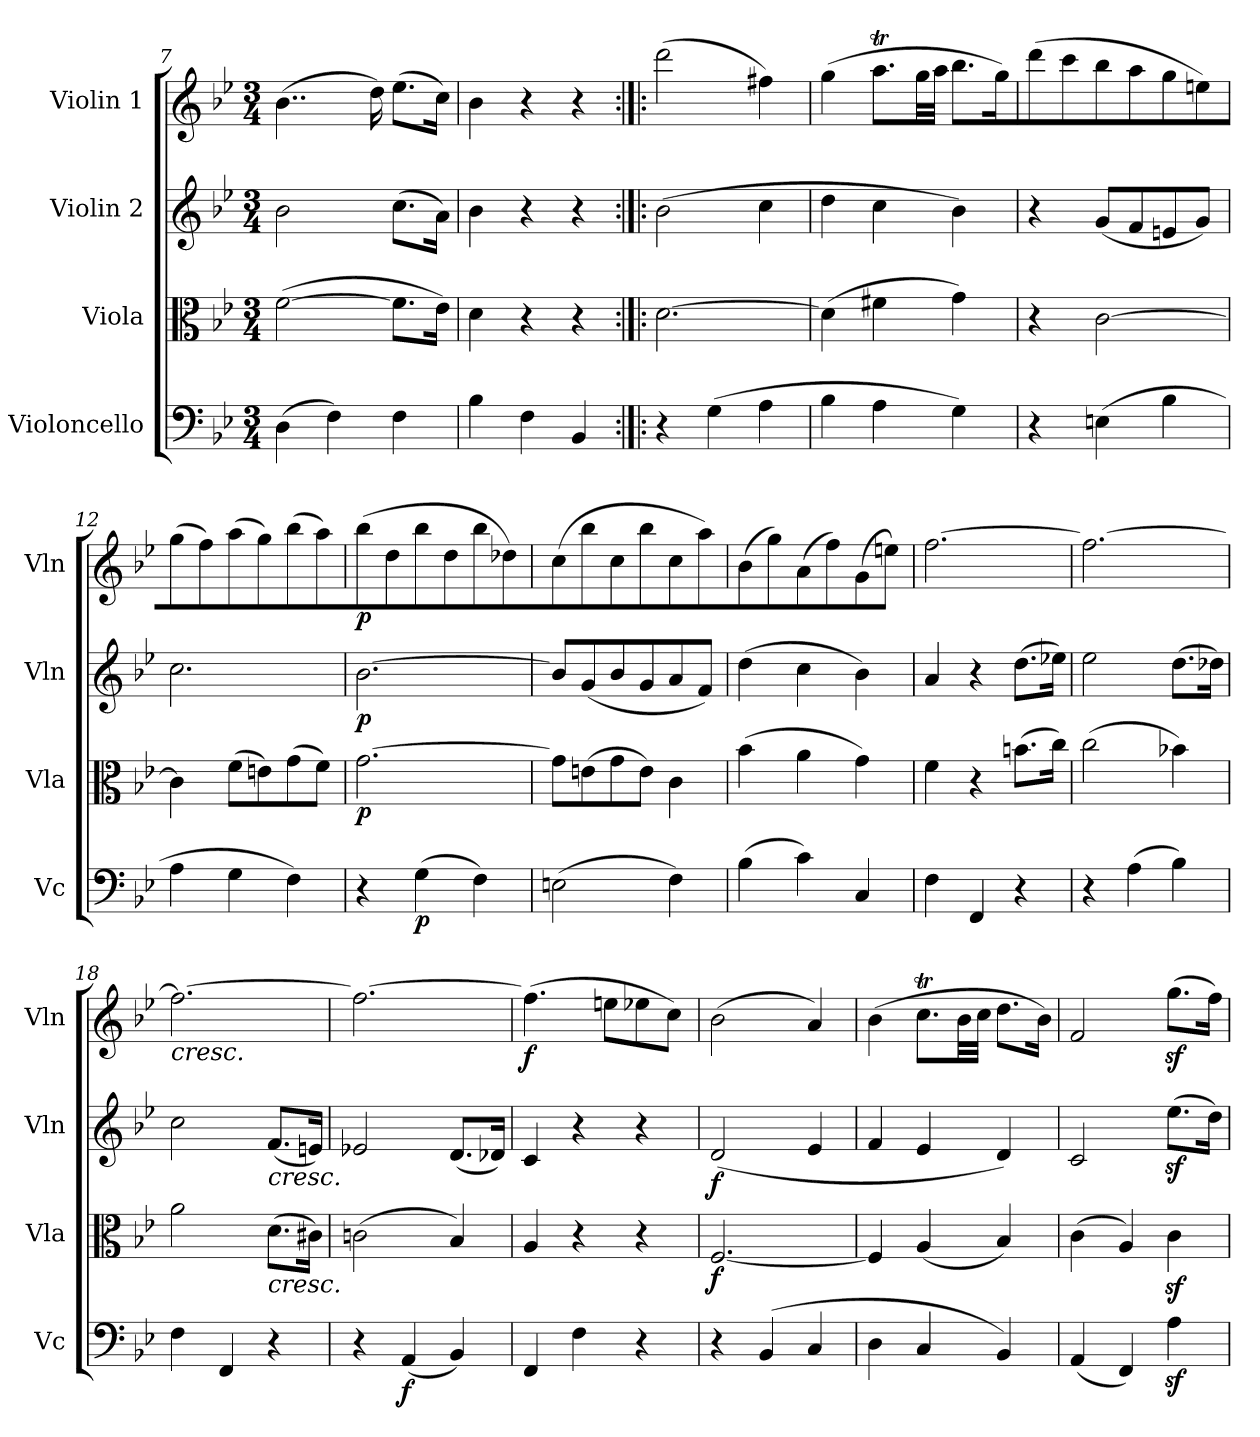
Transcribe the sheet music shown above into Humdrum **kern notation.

**kern	**dynam	**kern	**dynam	**kern	**dynam	**kern	**dynam
*part4	*part4	*part3	*part3	*part2	*part2	*part1	*part1
*staff4	*staff4	*staff3	*staff3	*staff2	*staff2	*staff1	*staff1
*I"Violoncello	*	*I"Viola	*	*I"Violin 2	*	*I"Violin 1	*
*I'Vc	*	*I'Vla	*	*I'Vln	*	*I'Vln	*
*clefF4	*	*clefC3	*	*clefG2	*	*clefG2	*
*k[b-e-]	*	*k[b-e-]	*	*k[b-e-]	*	*k[b-e-]	*
*M3/4	*	*M3/4	*	*M3/4	*	*M3/4	*
=7	=7	=7	=7	=7	=7	=7	=7
(4D\	.	([2f\	.	2b-\	.	(4..b-\	.
4F\)	.	.	.	.	.	.	.
.	.	.	.	.	.	16dd\)	.
4F\	.	8.f\L]	.	(8.cc\L	.	(8.ee-\L	.
.	.	16e-\Jk)	.	16a\Jk)	.	16cc\Jk)	.
=8	=8	=8	=8	=8	=8	=8	=8
4B-\	.	4d\	.	4b-\	.	4b-\	.
4F\	.	4r	.	4r	.	4r	.
4BB-/	.	4r	.	4r	.	4r	.
!!LO:LB:g=z
=9:|!|:	=9:|!|:	=9:|!|:	=9:|!|:	=9:|!|:	=9:|!|:	=9:|!|:	=9:|!|:
4r	.	[2.d\	.	(2b-\	.	(2ddd\	.
(4G\	.	.	.	.	.	.	.
4A\	.	.	.	4cc\	.	4ff#X\)	.
=10	=10	=10	=10	=10	=10	=10	=10
4B-\	.	(4d\]	.	4dd\	.	(4gg\	.
4A\	.	4f#X\	.	4cc\	.	8.aat\L	.
.	.	.	.	.	.	32gg\LL	.
.	.	.	.	.	.	32aa\JJJ	.
4G\)	.	4g\)	.	4b-\)	.	8.bb-\L	.
.	.	.	.	.	.	16gg\K)	.
=11	=11	=11	=11	=11	=11	=11	=11
4r	.	4r	.	4r	.	(8ddd\	.
.	.	.	.	.	.	8ccc\	.
(4En\	.	[2c\	.	(8g/L	.	8bb-\	.
.	.	.	.	8f/	.	8aa\	.
4B-\	.	.	.	8en/	.	8gg\	.
.	.	.	.	8g/J)	.	8een\)	.
=12	=12	=12	=12	=12	=12	=12	=12
4A\	.	4c\]	.	2.cc\	.	(8gg\	.
.	.	.	.	.	.	8ff\)	.
4G\	.	(8f\L	.	.	.	(8aa\	.
.	.	8en\)	.	.	.	8gg\)	.
4F\)	.	(8g\	.	.	.	(8bb-\	.
.	.	8f\J)	.	.	.	8aa\)	.
=13	=13	=13	=13	=13	=13	=13	=13
!	!	!	!LO:DY:b	!	!LO:DY:b	!	!LO:DY:b
4r	.	[2.g\	p	[2.b-\	p	(8bb-\	p
.	.	.	.	.	.	8dd\	.
!	!LO:DY:b	!	!	!	!	!	!
(4G\	p	.	.	.	.	8bb-\	.
.	.	.	.	.	.	8dd\	.
4F\)	.	.	.	.	.	8bb-\	.
.	.	.	.	.	.	8dd-X\)	.
=14	=14	=14	=14	=14	=14	=14	=14
(2En\	.	8g\L]	.	8b-/L]	.	(8cc\	.
.	.	(8en\	.	(8g/	.	8bb-\	.
.	.	8g\	.	8b-/	.	8cc\	.
.	.	8e\J)	.	8g/	.	8bb-\	.
4F\)	.	4c\	.	8a/	.	8cc\	.
.	.	.	.	8f/J)	.	8aa\)	.
=15	=15	=15	=15	=15	=15	=15	=15
(4B-\	.	(4b-\	.	(4dd\	.	(8b-\	.
.	.	.	.	.	.	8gg\)	.
4c\)	.	4a\	.	4cc\	.	(8a\	.
.	.	.	.	.	.	8ff\)	.
4C/	.	4g\)	.	4b-\)	.	(8g\	.
.	.	.	.	.	.	8een\J)	.
=16	=16	=16	=16	=16	=16	=16	=16
4F\	.	4f\	.	4a/	.	[2.ff\	.
4FF/	.	4r	.	4r	.	.	.
4r	.	(8.bn\L	.	(8.dd\L	.	.	.
.	.	16cc\Jk)	.	16ee-X\Jk)	.	.	.
!!LO:LB:g=z
=17	=17	=17	=17	=17	=17	=17	=17
4r	.	(2cc\	.	2ee-\	.	2.ff\_	.
(4A\	.	.	.	.	.	.	.
4B-\)	.	4b-X\)	.	(8.dd\L	.	.	.
.	.	.	.	16dd-X\Jk)	.	.	.
!!LO:LB:g=z
=18	=18	=18	=18	=18	=18	=18	=18
!	!	!	!	!	!	!LO:TX:b:i:t=cresc.	!
4F\	.	2a\	.	2cc\	.	2.ff\_	.
4FF/	.	.	.	.	.	.	.
!	!	!	!	!LO:TX:b:i:t=cresc.	!	!	!
!	!	!LO:TX:b:i:t=cresc.	!	!	!	!	!
4r	.	(8.d\L	.	(8.f/L	.	.	.
.	.	16c#X\Jk)	.	16en/Jk)	.	.	.
=19	=19	=19	=19	=19	=19	=19	=19
4r	.	(2cn\	.	2e-X/	.	2.ff\_	.
!	!LO:DY:b	!	!	!	!	!	!
(4AA/	f	.	.	.	.	.	.
4BB-/)	.	4B-/)	.	(8.d/L	.	.	.
.	.	.	.	16d-X/Jk)	.	.	.
=20	=20	=20	=20	=20	=20	=20	=20
!	!	!	!	!	!	!	!LO:DY:b
4FF/	.	4A/	.	4c/	.	(4.ff\]	f
4F\	.	4r	.	4r	.	.	.
.	.	.	.	.	.	8een\L	.
4r	.	4r	.	4r	.	8ee-X\	.
.	.	.	.	.	.	8cc\J)	.
=21	=21	=21	=21	=21	=21	=21	=21
!	!	!	!LO:DY:b	!	!LO:DY:b	!	!
4r	.	[2.F/	f	(2d/	f	(2b-\	.
(4BB-/	.	.	.	.	.	.	.
4C/	.	.	.	4e-/	.	4a/)	.
=22	=22	=22	=22	=22	=22	=22	=22
4D\	.	4F/]	.	4f/	.	(4b-\	.
4C/	.	(4A/	.	4e-/	.	8.ccT\L	.
.	.	.	.	.	.	32b-\LL	.
.	.	.	.	.	.	32cc\JJJ	.
4BB-/)	.	4B-/)	.	4d/)	.	8.dd\L	.
.	.	.	.	.	.	16b-\Jk)	.
=23	=23	=23	=23	=23	=23	=23	=23
(4AA/	.	(4c\	.	2c/	.	2f/	.
4FF/)	.	4A/)	.	.	.	.	.
4Az<\	.	4cz<\	.	(8.ee-z<\L	.	(8.ggz<\L	.
.	.	.	.	16dd\Jk)	.	16ff\Jk)	.
=	=	=	=	=	=	=	=
*-	*-	*-	*-	*-	*-	*-	*-
